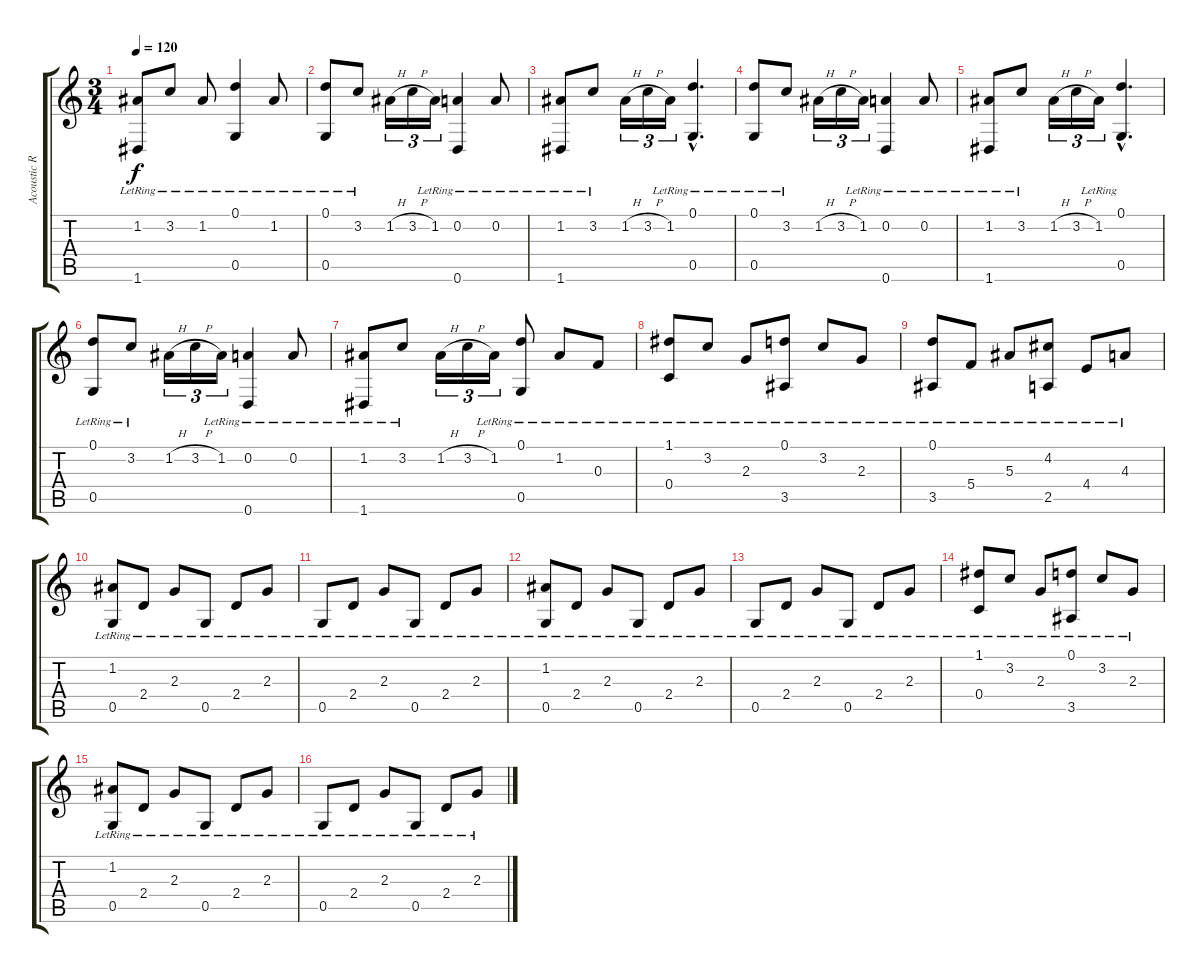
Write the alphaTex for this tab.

\track ("Acoustic Rhythm" "Acoustic R") {instrument acousticguitarsteel}
\staff {score tabs}
\tuning (D4 A3 F3 C3 G2 D2) {hide}
\ts (3 4)
\tempo 120
\clef g2
\ks c
(1.2{lr} 1.6{lr}).8{dy f} 3.2{lr}.8 1.2{lr}.8 (0.1{lr} 0.5{lr}).4 1.2{lr}.8 |
(0.1{lr} 0.5{lr}).8 3.2{lr}.8 1.2{h}.16{tu (3 2)} 3.2{h}.16{tu (3 2)} 1.2{lr}.16{tu (3 2)} (0.2{lr} 0.6{lr}).4 0.2{lr}.8 |
(1.2{lr} 1.6{lr}).8 3.2{lr}.8 1.2{h}.16{tu (3 2)} 3.2{h}.16{tu (3 2)} 1.2{lr}.16{tu (3 2)} (0.1{hac lr} 0.5{hac lr}).4{d} |
(0.1{lr} 0.5{lr}).8 3.2{lr}.8 1.2{h}.16{tu (3 2)} 3.2{h}.16{tu (3 2)} 1.2{lr}.16{tu (3 2)} (0.2{lr} 0.6{lr}).4 0.2{lr}.8 |
(1.2{lr} 1.6{lr}).8 3.2{lr}.8 1.2{h}.16{tu (3 2)} 3.2{h}.16{tu (3 2)} 1.2{lr}.16{tu (3 2)} (0.1{hac lr} 0.5{hac lr}).4{d} |
(0.1{lr} 0.5{lr}).8 3.2{lr}.8 1.2{h}.16{tu (3 2)} 3.2{h}.16{tu (3 2)} 1.2{lr}.16{tu (3 2)} (0.2{lr} 0.6{lr}).4 0.2{lr}.8 |
(1.2{lr} 1.6{lr}).8 3.2{lr}.8 1.2{h}.16{tu (3 2)} 3.2{h}.16{tu (3 2)} 1.2{lr}.16{tu (3 2)} (0.1{lr} 0.5{lr}).8 1.2{lr}.8 0.3{lr}.8 |
\section ("" "")
(1.1{lr} 0.4{lr}).8 3.2{lr}.8 2.3{lr}.8 (0.1{lr} 3.5{lr}).8 3.2{lr}.8 2.3{lr}.8 |
(0.1{lr} 3.5{lr}).8 5.4{lr}.8 5.3{lr}.8 (4.2{lr} 2.5{lr}).8 4.4{lr}.8 4.3{lr}.8 |
\section ("" "")
(1.2{lr} 0.5{lr}).8 2.4{lr}.8 2.3{lr}.8 0.5{lr}.8 2.4{lr}.8 2.3{lr}.8 |
0.5{lr}.8 2.4{lr}.8 2.3{lr}.8 0.5{lr}.8 2.4{lr}.8 2.3{lr}.8 |
(1.2{lr} 0.5{lr}).8 2.4{lr}.8 2.3{lr}.8 0.5{lr}.8 2.4{lr}.8 2.3{lr}.8 |
0.5{lr}.8 2.4{lr}.8 2.3{lr}.8 0.5{lr}.8 2.4{lr}.8 2.3{lr}.8 |
(1.1{lr} 0.4{lr}).8 3.2{lr}.8 2.3{lr}.8 (0.1{lr} 3.5{lr}).8 3.2{lr}.8 2.3{lr}.8 |
(1.2{lr} 0.5{lr}).8 2.4{lr}.8 2.3{lr}.8 0.5{lr}.8 2.4{lr}.8 2.3{lr}.8 |
0.5{lr}.8 2.4{lr}.8 2.3{lr}.8 0.5{lr}.8 2.4{lr}.8 2.3{lr}.8
